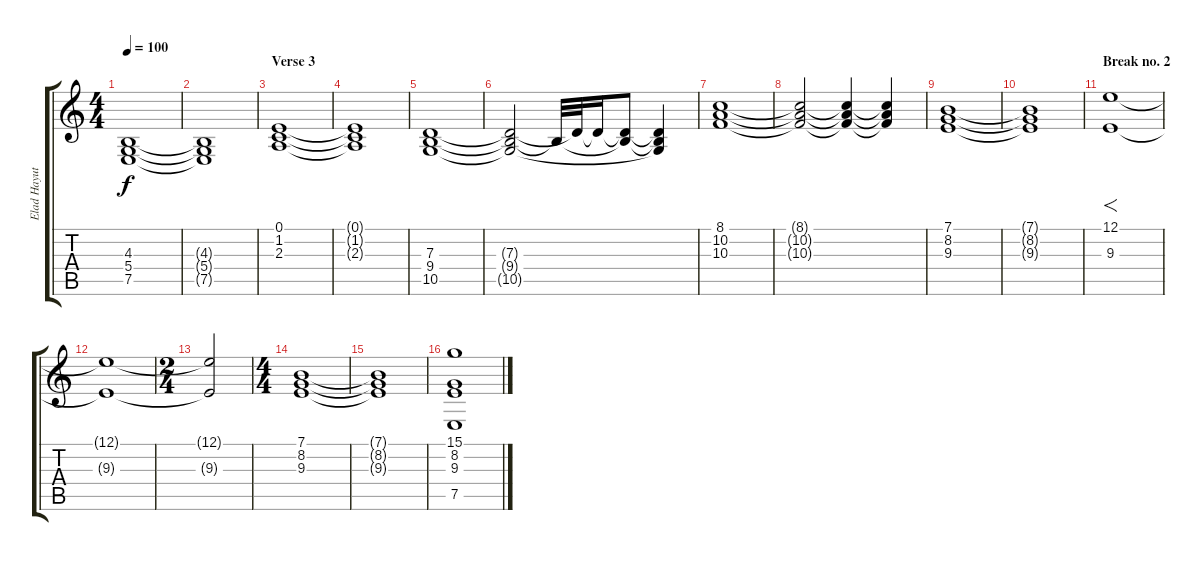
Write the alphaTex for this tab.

\track ("Elad Hayut" "Elad Hayut") {instrument stringensemble1}
\staff {score tabs}
\tuning (E4 B3 G3 D3 A2 E2) {hide}
\ts (4 4)
\tempo 100
\clef g2
\ks c
(4.3 5.4 7.5).1{dy f} |
(4.3{t} 5.4{t} 7.5{t}).1 |
\section ("" "Verse 3")
(0.1 1.2 2.3).1{instrument choiraahs} |
(0.1{t} 1.2{t} 2.3{t}).1 |
(7.3 9.4 10.5).1{instrument choiraahs} |
(7.3{t} 9.4{t} 10.5{t}).2 9.4{t}.32 7.3{t}.32 7.3{t}.16 (7.3{t} 9.4{t}).8 (7.3{t} 9.4{t} 10.5{t}).4 |
(8.1 10.2 10.3).1 |
(8.1{t} 10.2{t} 10.3{t}).2 (8.1{t} 10.2{t} 10.3{t}).4 (8.1{t} 10.2{t} 10.3{t}).4 |
(7.1 8.2 9.3).1 |
(7.1{t} 8.2{t} 9.3{t}).1 |
\section ("" "Break no. 2")
(12.1 9.3).1{f instrument stringensemble1} |
(12.1{t} 9.3{t}).1 |
\ts (2 4)
(12.1{t} 9.3{t}).2 |
\ts (4 4)
(7.1 8.2 9.3).1{volume 9 instrument stringensemble1} |
(7.1{t} 8.2{t} 9.3{t}).1 |
(15.1 8.2 9.3 7.5).1
